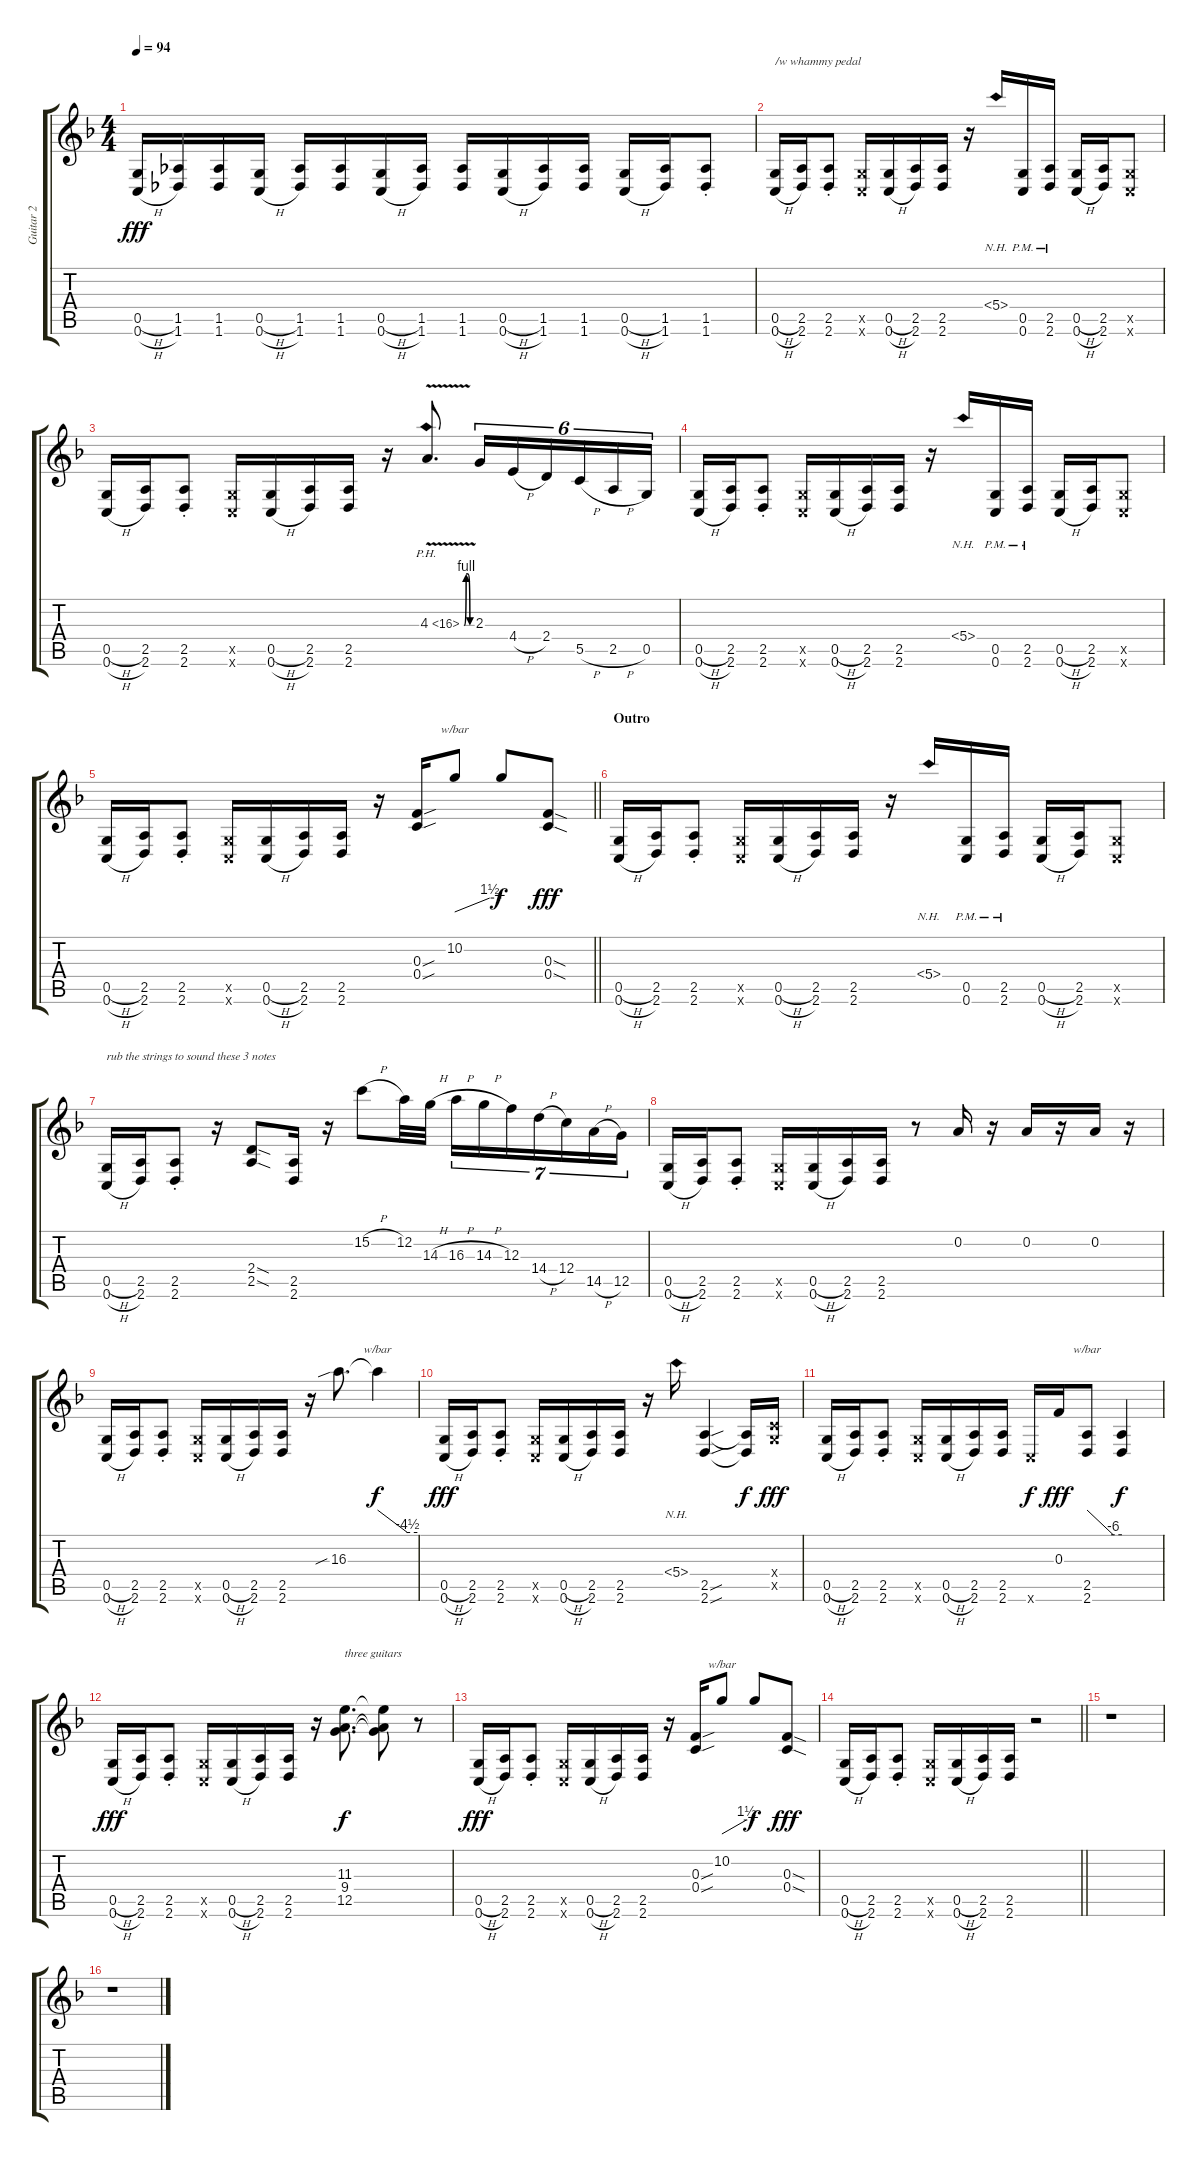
\track ("Guitar 2" "Guitar 2") {instrument distortionguitar}
\staff {score tabs}
\tuning (D4 A3 F3 C3 G2 C2) {hide}
\ts (4 4)
\tempo 94
\clef g2
\ks f
(0.5{h} 0.6{h}).16{dy fff} (1.5 1.6).16 (1.5 1.6).16 (0.5{h} 0.6{h}).16 (1.5 1.6).16 (1.5 1.6).16 (0.5{h} 0.6{h}).16 (1.5 1.6).16 (1.5 1.6).16 (0.5{h} 0.6{h}).16 (1.5 1.6).16 (1.5 1.6).16 (0.5{h} 0.6{h}).16 (1.5 1.6).16 (1.5{st} 1.6{st}).8 |
(0.5{h} 0.6{h}).16{txt "/w whammy pedal"} (2.5 2.6).16 (2.5{st} 2.6{st}).8 (0.5{x} 0.6{x}).16 (0.5{h} 0.6{h}).16{volume 0} (2.5 2.6).16 (2.5 2.6).16{volume 13} r.16 5.4{nh}.16{volume 0} (0.5{pm} 0.6{pm}).16{volume 13} (2.5{pm} 2.6{pm}).16 (0.5{h} 0.6{h}).16 (2.5 2.6).16 (0.5{x} 0.6{x}).8 |
(0.5{h} 0.6{h}).16 (2.5 2.6).16 (2.5{st} 2.6{st}).8 (0.5{x} 0.6{x}).16 (0.5{h} 0.6{h}).16{volume 0} (2.5 2.6).16 (2.5 2.6).16{volume 13} r.16 4.3{be (custom 0 0 15 4 30 4 45 0 60 0) ph 12 v}.8{d} 2.3.16{tu (6 4)} 4.4{h}.16{tu (6 4)} 2.4.16{tu (6 4)} 5.5{h}.16{tu (6 4)} 2.5{h}.16{tu (6 4)} 0.5.16{tu (6 4)} |
(0.5{h} 0.6{h}).16 (2.5 2.6).16 (2.5{st} 2.6{st}).8 (0.5{x} 0.6{x}).16 (0.5{h} 0.6{h}).16{volume 0} (2.5 2.6).16 (2.5 2.6).16{volume 13} r.16 5.4{nh}.16{volume 0} (0.5{pm} 0.6{pm}).16{volume 13} (2.5{pm} 2.6{pm}).16 (0.5{h} 0.6{h}).16 (2.5 2.6).16 (0.5{x} 0.6{x}).8 |
\barLineRight lightlight
(0.5{h} 0.6{h}).16 (2.5 2.6).16 (2.5{st} 2.6{st}).8 (0.5{x} 0.6{x}).16 (0.5{h} 0.6{h}).16{volume 0} (2.5 2.6).16 (2.5 2.6).16{volume 13} r.16 (0.3{sou} 0.4{sou}).16 10.2.8{tbe (custom default 0 0 45 6 60 6) volume 0} 10.2{t}.8{dy f} (0.3{sod} 0.4{sod}).8{dy fff volume 13} |
\section ("" "Outro")
(0.5{h} 0.6{h}).16 (2.5 2.6).16 (2.5{st} 2.6{st}).8 (0.5{x} 0.6{x}).16 (0.5{h} 0.6{h}).16{volume 0} (2.5 2.6).16 (2.5 2.6).16{volume 13} r.16 5.4{nh}.16{volume 0} (0.5{pm} 0.6{pm}).16{volume 13} (2.5{pm} 2.6{pm}).16 (0.5{h} 0.6{h}).16 (2.5 2.6).16 (0.5{x} 0.6{x}).8 |
(0.5{h} 0.6{h}).16{txt "rub the strings to sound these 3 notes" volume 0} (2.5 2.6).16 (2.5{st} 2.6{st}).8 r.16 (2.4{sod} 2.5{sod}).8 (2.5 2.6).16{volume 13} r.16 15.2{h}.8{volume 0} 12.2.32 14.3{h}.32 16.3{h}.16{tu (7 4)} 14.3{h}.16{tu (7 4)} 12.3.16{tu (7 4)} 14.4{h}.16{tu (7 4)} 12.4.16{tu (7 4)} 14.5{h}.16{tu (7 4)} 12.5.16{tu (7 4)} |
(0.5{h} 0.6{h}).16{volume 13} (2.5 2.6).16 (2.5{st} 2.6{st}).8 (0.5{x} 0.6{x}).16 (0.5{h} 0.6{h}).16{volume 0} (2.5 2.6).16 (2.5 2.6).16{volume 13} r.8 0.2.16 r.16 0.2.16 r.16 0.2.16 r.16 |
(0.5{h} 0.6{h}).16 (2.5 2.6).16 (2.5{st} 2.6{st}).8 (0.5{x} 0.6{x}).16 (0.5{h} 0.6{h}).16{volume 0} (2.5 2.6).16 (2.5 2.6).16{volume 13} r.16 16.3{sib}.8{d} 16.3{t}.4{tbe (custom default 0 0 45 -18 60 -18) dy f} |
(0.5{h} 0.6{h}).16{dy fff} (2.5 2.6).16 (2.5{st} 2.6{st}).8 (0.5{x} 0.6{x}).16 (0.5{h} 0.6{h}).16{volume 0} (2.5 2.6).16 (2.5 2.6).16{volume 13} r.16 5.4{nh}.16{volume 0} (2.5{sou} 2.6{sou}).4{volume 13} (2.5{t} 2.6{t}).16{dy f} (0.4{x} 0.5{x}).16{dy fff volume 0} |
(0.5{h} 0.6{h}).16{volume 13} (2.5 2.6).16 (2.5{st} 2.6{st}).8 (0.5{x} 0.6{x}).16 (0.5{h} 0.6{h}).16{volume 0} (2.5 2.6).16 (2.5 2.6).16{volume 13} 0.6{x}.16{dy f} 0.3.16{dy fff volume 0} (2.5 2.6).8{tbe (custom default 0 0 45 -24 60 -24)} (2.5{t} 2.6{t}).4{dy f volume 13} |
(0.5{h} 0.6{h}).16{dy fff} (2.5 2.6).16 (2.5{st} 2.6{st}).8 (0.5{x} 0.6{x}).16 (0.5{h} 0.6{h}).16{volume 0} (2.5 2.6).16 (2.5 2.6).16{volume 13} r.16 (11.3 9.4 12.5).8{d txt "three guitars" dy f} (11.3{t} 9.4{t} 12.5{t}).8 r.8 |
(0.5{h} 0.6{h}).16{dy fff} (2.5 2.6).16 (2.5{st} 2.6{st}).8 (0.5{x} 0.6{x}).16 (0.5{h} 0.6{h}).16{volume 0} (2.5 2.6).16 (2.5 2.6).16{volume 13} r.16 (0.3{sou} 0.4{sou}).16 10.2.8{tbe (custom default 0 0 45 6 60 6) volume 0} 10.2{t}.8{dy f} (0.3{sod} 0.4{sod}).8{dy fff volume 13} |
\barLineRight lightlight
(0.5{h} 0.6{h}).16 (2.5 2.6).16 (2.5{st} 2.6{st}).8 (0.5{x} 0.6{x}).16 (0.5{h} 0.6{h}).16 (2.5 2.6).16 (2.5 2.6).16 r.2 |
r.1 |
r.1
